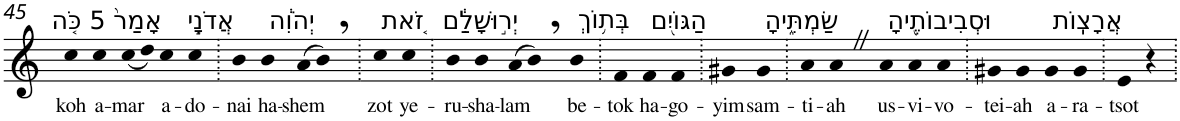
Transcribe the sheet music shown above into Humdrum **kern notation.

**kern	**text
*part1	*part1
*staff1	*staff1
*I"Piano	*
*I'Pno	*
!!LO:PB:g=z
*clefG2	*
*k[]	*
=45	=45
!LO:TX:a:t=5 כֹּ֤ה	!
!	!LO:LY:b
4cc	koh
!LO:TX:a:t=אָמַר֙	!
!	!LO:LY:b
4cc	a-
!	!LO:LY:b
(<8cc	-mar
8dd)	.
!LO:TX:a:t=אֲדֹנָ֣י	!
!	!LO:LY:b
4cc	a-
!	!LO:LY:b
4cc	-do-
=46.	=46.
!	!LO:LY:b
4b	-nai
!LO:TX:a:t=יְהֹוִ֔ה	!
!	!LO:LY:b
4b	ha-
!	!LO:LY:b
(>8a	-shem
8b,)	.
=47.	=47.
!LO:TX:a:t=זֹ֚את	!
!	!LO:LY:b
4cc	zot
!LO:TX:a:t=יְר֣וּשָׁלִַ֔ם	!
!	!LO:LY:b
4cc	ye-
=48.	=48.
!	!LO:LY:b
4b	-ru-
!	!LO:LY:b
4b	-sha-
!	!LO:LY:b
(>8a	-lam
8b,)	.
!LO:TX:a:t=בְּת֥וֹךְ	!
!	!LO:LY:b
4b	be-
=49.	=49.
!	!LO:LY:b
4f	-tok
!LO:TX:a:t=הַגּוֹיִ֖ם	!
!	!LO:LY:b
4f	ha-
!	!LO:LY:b
4f	-go-
=50.	=50.
!	!LO:LY:b
4g#X	-yim
!LO:TX:a:t=שַׂמְתִּ֑יהָ	!
!	!LO:LY:b
4g#	sam-
=51.	=51.
!	!LO:LY:b
4a	-ti-
!	!LO:LY:b
4aZ	-ah
!LO:TX:a:t=וּסְבִיבוֹתֶ֖יהָ	!
!	!LO:LY:b
4a	us-
!	!LO:LY:b
4a	-vi-
!	!LO:LY:b
4a	-vo-
=52.	=52.
!	!LO:LY:b
4g#X	-tei-
!	!LO:LY:b
4g#	-ah
!LO:TX:a:t=אֲרָצֽוֹת	!
!	!LO:LY:b
4g#	a-
!	!LO:LY:b
4g#	-ra-
=53.	=53.
!	!LO:LY:b
4e	-tsot
4r	.
=.	=.
*-	*-
